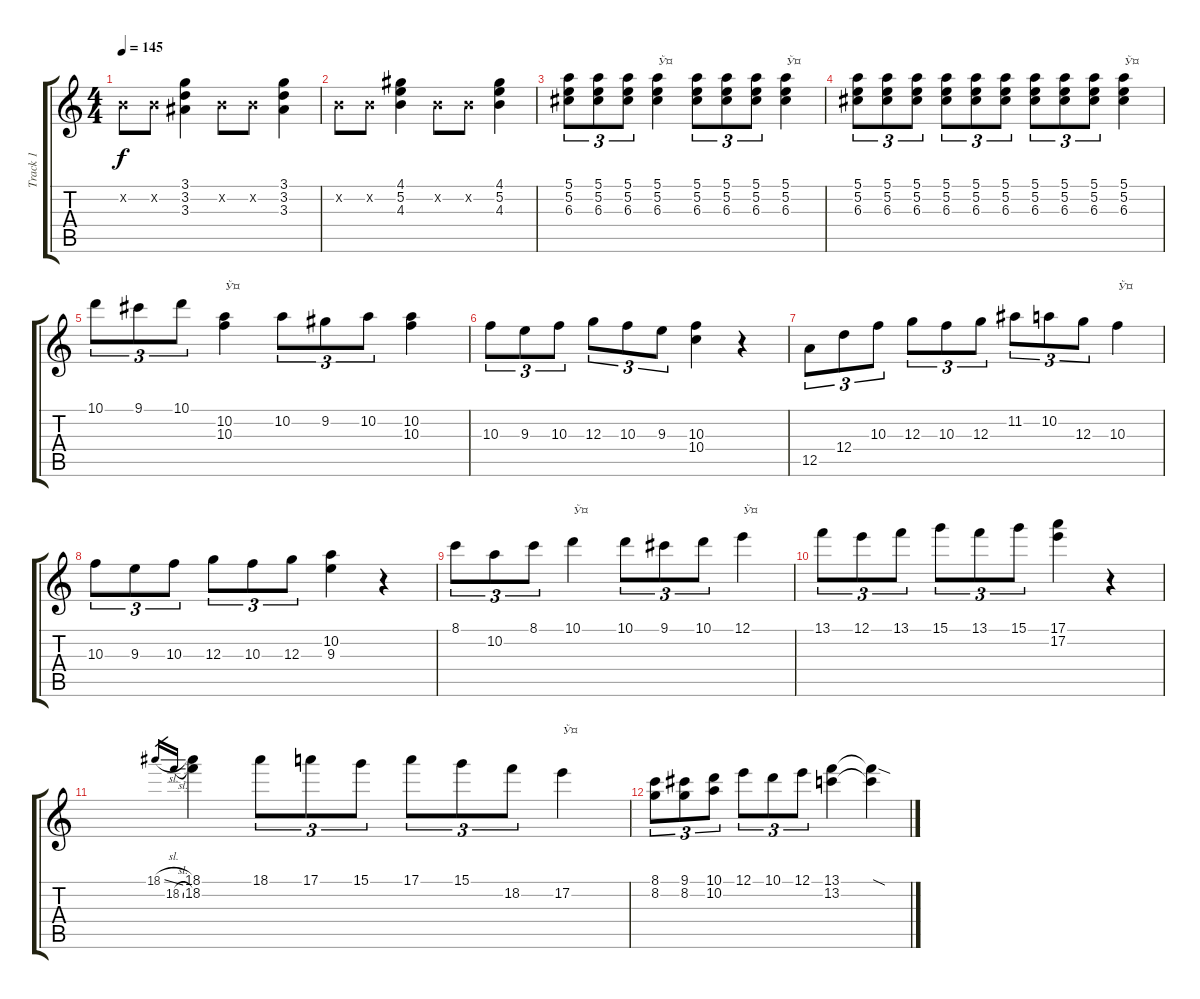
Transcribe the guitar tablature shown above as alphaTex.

\track ("Track 1" "Track 1") {instrument electricguitarclean}
\staff {score tabs}
\tuning (E4 B3 G3 D3 A2 E2) {hide}
\ts (4 4)
\tempo 145
\clef g2
\ks c
0.2{x}.8{dy f} 0.2{x}.8 (3.1 3.2 3.3).4 0.2{x}.8 0.2{x}.8 (3.1 3.2 3.3).4 |
0.2{x}.8 0.2{x}.8 (4.1 5.2 4.3).4 0.2{x}.8 0.2{x}.8 (4.1 5.2 4.3).4 |
(5.1 5.2 6.3).8{tu (3 2)} (5.1 5.2 6.3).8{tu (3 2)} (5.1 5.2 6.3).8{tu (3 2)} (5.1 5.2 6.3).4{txt "Ў¤"} (5.1 5.2 6.3).8{tu (3 2)} (5.1 5.2 6.3).8{tu (3 2)} (5.1 5.2 6.3).8{tu (3 2)} (5.1 5.2 6.3).4{txt "Ў¤"} |
(5.1 5.2 6.3).8{tu (3 2)} (5.1 5.2 6.3).8{tu (3 2)} (5.1 5.2 6.3).8{tu (3 2)} (5.1 5.2 6.3).8{tu (3 2)} (5.1 5.2 6.3).8{tu (3 2)} (5.1 5.2 6.3).8{tu (3 2)} (5.1 5.2 6.3).8{tu (3 2)} (5.1 5.2 6.3).8{tu (3 2)} (5.1 5.2 6.3).8{tu (3 2)} (5.1 5.2 6.3).4{txt "Ў¤"} |
10.1.8{tu (3 2)} 9.1.8{tu (3 2)} 10.1.8{tu (3 2)} (10.2 10.3).4{txt "Ў¤"} 10.2.8{tu (3 2)} 9.2.8{tu (3 2)} 10.2.8{tu (3 2)} (10.2 10.3).4 |
10.3.8{tu (3 2)} 9.3.8{tu (3 2)} 10.3.8{tu (3 2)} 12.3.8{tu (3 2)} 10.3.8{tu (3 2)} 9.3.8{tu (3 2)} (10.3 10.4).4 r.4 |
12.5.8{tu (3 2)} 12.4.8{tu (3 2)} 10.3.8{tu (3 2)} 12.3.8{tu (3 2)} 10.3.8{tu (3 2)} 12.3.8{tu (3 2)} 11.2.8{tu (3 2)} 10.2.8{tu (3 2)} 12.3.8{tu (3 2)} 10.3.4{txt "Ў¤"} |
10.3.8{tu (3 2)} 9.3.8{tu (3 2)} 10.3.8{tu (3 2)} 12.3.8{tu (3 2)} 10.3.8{tu (3 2)} 12.3.8{tu (3 2)} (10.2 9.3).4 r.4 |
8.1.8{tu (3 2)} 10.2.8{tu (3 2)} 8.1.8{tu (3 2)} 10.1.4{txt "Ў¤"} 10.1.8{tu (3 2)} 9.1.8{tu (3 2)} 10.1.8{tu (3 2)} 12.1.4{txt "Ў¤"} |
13.1.8{tu (3 2)} 12.1.8{tu (3 2)} 13.1.8{tu (3 2)} 15.1.8{tu (3 2)} 13.1.8{tu (3 2)} 15.1.8{tu (3 2)} (17.1 17.2).4 r.4 |
18.1{sl}.16{gr} 18.2{sl}.16{gr} (18.1 18.2).4 18.1.8{tu (3 2)} 17.1.8{tu (3 2)} 15.1.8{tu (3 2)} 17.1.8{tu (3 2)} 15.1.8{tu (3 2)} 18.2.8{tu (3 2)} 17.2.4{txt "Ў¤"} |
(8.1 8.2).8{tu (3 2)} (9.1 8.2).8{tu (3 2)} (10.1 10.2).8{tu (3 2)} 12.1.8{tu (3 2)} 10.1.8{tu (3 2)} 12.1.8{tu (3 2)} (13.1 13.2).4 (13.1{sod t} 13.2{t}).4
